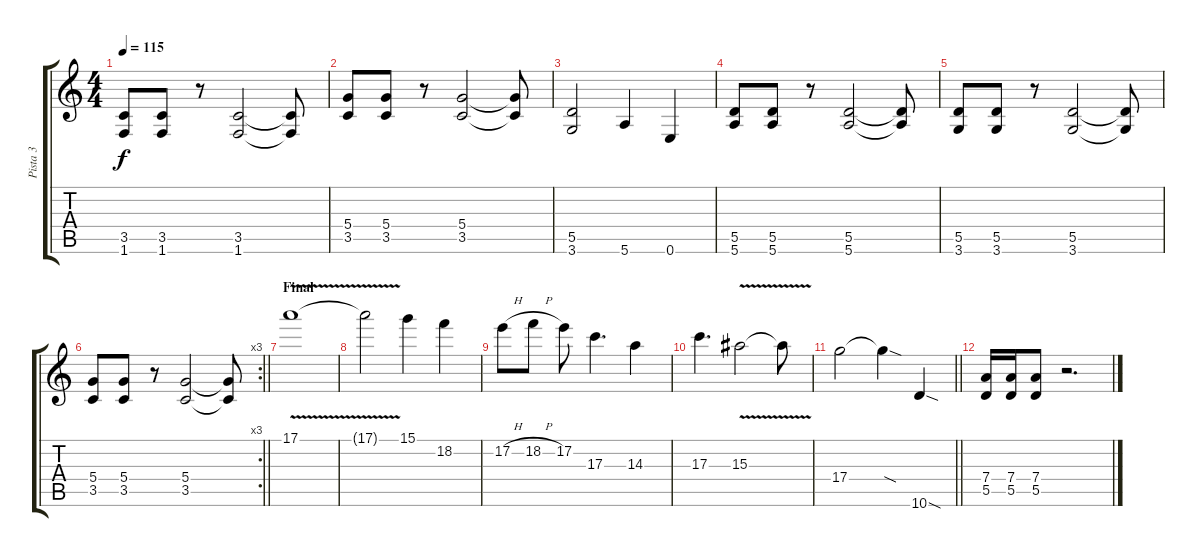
\track ("Pista 3" "Pista 3") {instrument distortionguitar}
\staff {score tabs}
\tuning (E4 B3 G3 D3 A2 E2) {hide}
\ts (4 4)
\tempo 115
\clef g2
\ks c
(3.5 1.6).8{dy f} (3.5 1.6).8 r.8 (3.5 1.6).2 (3.5{t} 1.6{t}).8 |
(5.4 3.5).8 (5.4 3.5).8 r.8 (5.4 3.5).2 (5.4{t} 3.5{t}).8 |
(5.5 3.6).2 5.6.4 0.6.4 |
(5.5 5.6).8 (5.5 5.6).8 r.8 (5.5 5.6).2 (5.5{t} 5.6{t}).8 |
(5.5 3.6).8 (5.5 3.6).8 r.8 (5.5 3.6).2 (5.5{t} 3.6{t}).8 |
\rc 3
\barLineRight lightlight
(5.4 3.5).8 (5.4 3.5).8 r.8 (5.4 3.5).2 (5.4{t} 3.5{t}).8 |
\section ("" "Final")
17.1{v}.1 |
17.1{t}.2 15.1.4 18.2.4 |
17.2{h}.8 18.2{h}.8 17.2.8 17.3.4{d} 14.3.4 |
17.3.4{d} 15.3{v}.2 15.3{t}.8 |
\barLineRight lightlight
17.4.2 17.4{sod t}.4 10.6{sod}.4 |
(7.4 5.5).16 (7.4 5.5).16 (7.4 5.5).8 r.2{d}
